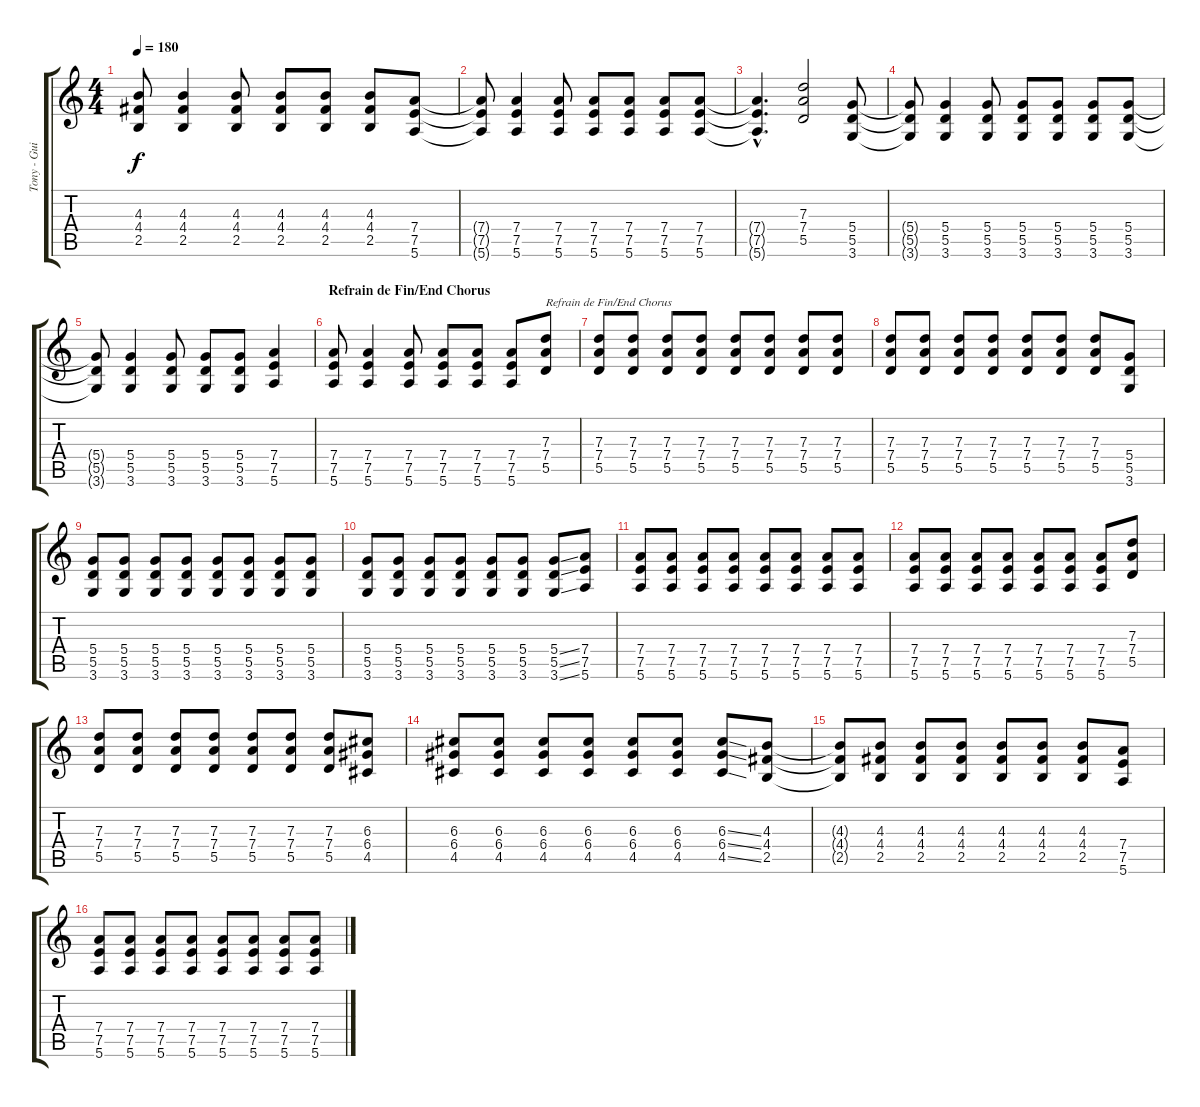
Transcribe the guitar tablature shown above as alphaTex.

\track ("Tony - Guitare 1/Guitar 1" "Tony - Gui") {instrument distortionguitar}
\staff {score tabs}
\tuning (E4 B3 G3 D3 A2 E2) {hide}
\ts (4 4)
\tempo 180
\clef g2
\ks c
(4.3{t} 4.4{t} 2.5{t}).8{dy f} (4.3 4.4 2.5).4 (4.3 4.4 2.5).8 (4.3 4.4 2.5).8 (4.3 4.4 2.5).8 (4.3 4.4 2.5).8 (7.4 7.5 5.6).8 |
(7.4{t} 7.5{t} 5.6{t}).8 (7.4 7.5 5.6).4 (7.4 7.5 5.6).8 (7.4 7.5 5.6).8 (7.4 7.5 5.6).8 (7.4 7.5 5.6).8 (7.4 7.5 5.6).8 |
(7.4{hac t} 7.5{hac t} 5.6{hac t}).4{d} (7.3 7.4 5.5).2 (5.4 5.5 3.6).8 |
(5.4{t} 5.5{t} 3.6{t}).8 (5.4 5.5 3.6).4 (5.4 5.5 3.6).8 (5.4 5.5 3.6).8 (5.4 5.5 3.6).8 (5.4 5.5 3.6).8 (5.4 5.5 3.6).8 |
(5.4{t} 5.5{t} 3.6{t}).8 (5.4 5.5 3.6).4 (5.4 5.5 3.6).8 (5.4 5.5 3.6).8 (5.4 5.5 3.6).8 (7.4 7.5 5.6).4 |
\section ("" "Refrain de Fin/End Chorus")
(7.4 7.5 5.6).8 (7.4 7.5 5.6).4 (7.4 7.5 5.6).8 (7.4 7.5 5.6).8 (7.4 7.5 5.6).8 (7.4 7.5 5.6).8 (7.3 7.4 5.5).8{txt "Refrain de Fin/End Chorus"} |
(7.3 7.4 5.5).8 (7.3 7.4 5.5).8 (7.3 7.4 5.5).8 (7.3 7.4 5.5).8 (7.3 7.4 5.5).8 (7.3 7.4 5.5).8 (7.3 7.4 5.5).8 (7.3 7.4 5.5).8 |
(7.3 7.4 5.5).8 (7.3 7.4 5.5).8 (7.3 7.4 5.5).8 (7.3 7.4 5.5).8 (7.3 7.4 5.5).8 (7.3 7.4 5.5).8 (7.3 7.4 5.5).8 (5.4 5.5 3.6).8 |
(5.4 5.5 3.6).8 (5.4 5.5 3.6).8 (5.4 5.5 3.6).8 (5.4 5.5 3.6).8 (5.4 5.5 3.6).8 (5.4 5.5 3.6).8 (5.4 5.5 3.6).8 (5.4 5.5 3.6).8 |
(5.4 5.5 3.6).8 (5.4 5.5 3.6).8 (5.4 5.5 3.6).8 (5.4 5.5 3.6).8 (5.4 5.5 3.6).8 (5.4 5.5 3.6).8 (5.4{ss} 5.5{ss} 3.6{ss}).8 (7.4 7.5 5.6).8 |
(7.4 7.5 5.6).8 (7.4 7.5 5.6).8 (7.4 7.5 5.6).8 (7.4 7.5 5.6).8 (7.4 7.5 5.6).8 (7.4 7.5 5.6).8 (7.4 7.5 5.6).8 (7.4 7.5 5.6).8 |
(7.4 7.5 5.6).8 (7.4 7.5 5.6).8 (7.4 7.5 5.6).8 (7.4 7.5 5.6).8 (7.4 7.5 5.6).8 (7.4 7.5 5.6).8 (7.4 7.5 5.6).8 (7.3 7.4 5.5).8 |
(7.3 7.4 5.5).8 (7.3 7.4 5.5).8 (7.3 7.4 5.5).8 (7.3 7.4 5.5).8 (7.3 7.4 5.5).8 (7.3 7.4 5.5).8 (7.3 7.4 5.5).8 (6.3 6.4 4.5).8 |
(6.3 6.4 4.5).8 (6.3 6.4 4.5).8 (6.3 6.4 4.5).8 (6.3 6.4 4.5).8 (6.3 6.4 4.5).8 (6.3 6.4 4.5).8 (6.3{ss} 6.4{ss} 4.5{ss}).8 (4.3 4.4 2.5).8 |
(4.3{t} 4.4{t} 2.5{t}).8 (4.3 4.4 2.5).8 (4.3 4.4 2.5).8 (4.3 4.4 2.5).8 (4.3 4.4 2.5).8 (4.3 4.4 2.5).8 (4.3 4.4 2.5).8 (7.4 7.5 5.6).8 |
(7.4 7.5 5.6).8 (7.4 7.5 5.6).8 (7.4 7.5 5.6).8 (7.4 7.5 5.6).8 (7.4 7.5 5.6).8 (7.4 7.5 5.6).8 (7.4 7.5 5.6).8 (7.4 7.5 5.6).8
